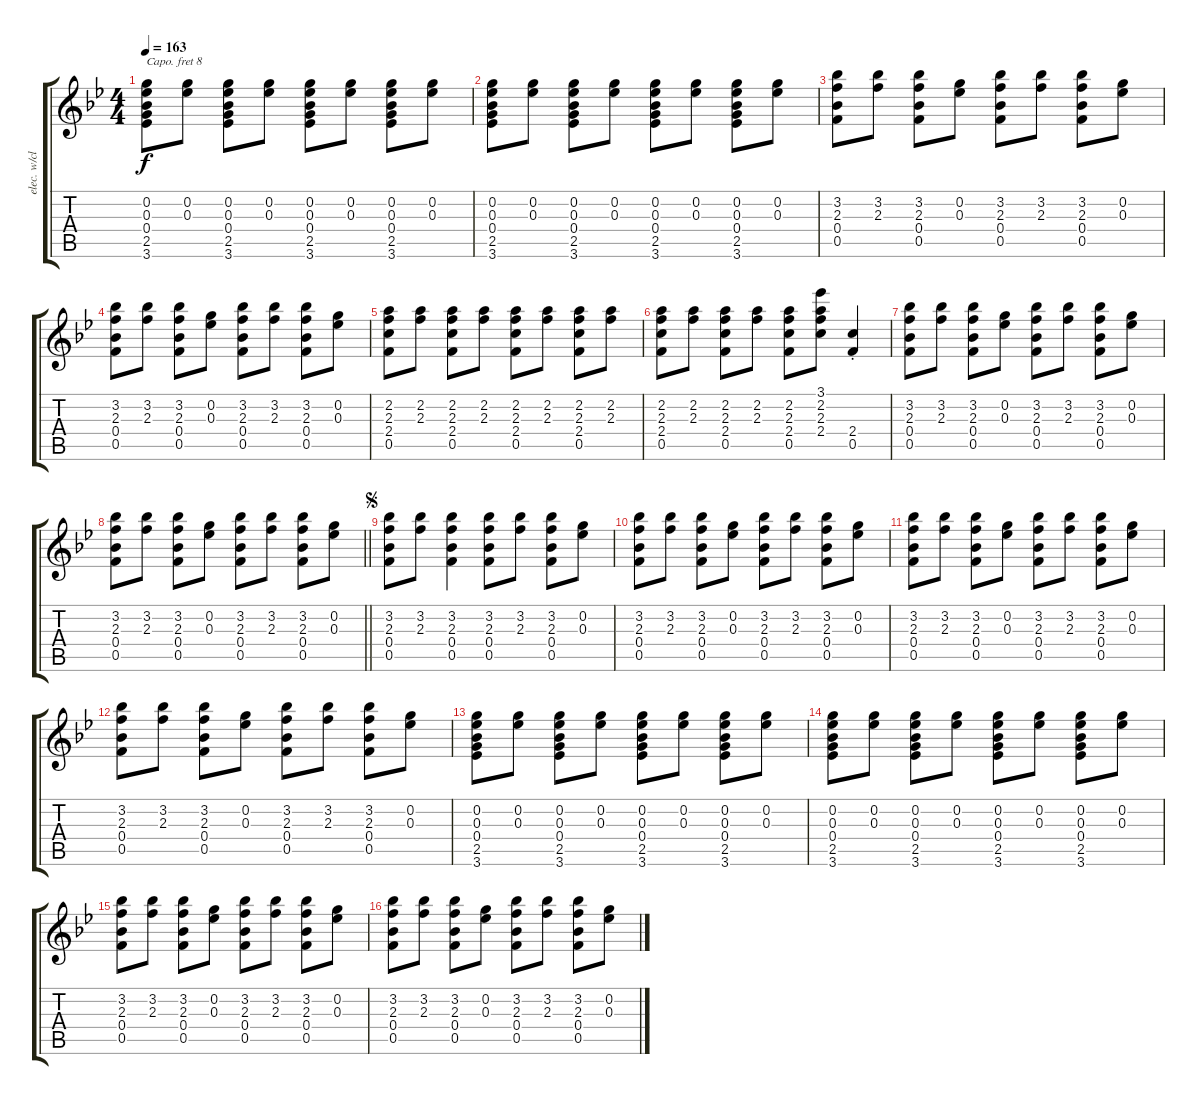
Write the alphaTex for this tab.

\track ("elec. w/clean tone" "elec. w/cl") {instrument electricguitarclean}
\staff {score tabs}
\capo 8
\tuning (E4 B3 G3 D3 A2 E2) {hide}
\ts (4 4)
\tempo 163
\clef g2
\ks bb
(0.2 0.3 0.4 2.5 3.6).8{dy f} (0.2 0.3).8 (0.2 0.3 0.4 2.5 3.6).8 (0.2 0.3).8 (0.2 0.3 0.4 2.5 3.6).8 (0.2 0.3).8 (0.2 0.3 0.4 2.5 3.6).8 (0.2 0.3).8 |
(0.2 0.3 0.4 2.5 3.6).8 (0.2 0.3).8 (0.2 0.3 0.4 2.5 3.6).8 (0.2 0.3).8 (0.2 0.3 0.4 2.5 3.6).8 (0.2 0.3).8 (0.2 0.3 0.4 2.5 3.6).8 (0.2 0.3).8 |
(3.2 2.3 0.4 0.5).8 (3.2 2.3).8 (3.2 2.3 0.4 0.5).8 (0.2 0.3).8 (3.2 2.3 0.4 0.5).8 (3.2 2.3).8 (3.2 2.3 0.4 0.5).8 (0.2 0.3).8 |
(3.2 2.3 0.4 0.5).8 (3.2 2.3).8 (3.2 2.3 0.4 0.5).8 (0.2 0.3).8 (3.2 2.3 0.4 0.5).8 (3.2 2.3).8 (3.2 2.3 0.4 0.5).8 (0.2 0.3).8 |
(2.2 2.3 2.4 0.5).8 (2.2 2.3).8 (2.2 2.3 2.4 0.5).8 (2.2 2.3).8 (2.2 2.3 2.4 0.5).8 (2.2 2.3).8 (2.2 2.3 2.4 0.5).8 (2.2 2.3).8 |
(2.2 2.3 2.4 0.5).8 (2.2 2.3).8 (2.2 2.3 2.4 0.5).8 (2.2 2.3).8 (2.2 2.3 2.4 0.5).8 (3.1 2.2 2.3 2.4).8 (2.4{st} 0.5{st}).4 |
(3.2 2.3 0.4 0.5).8 (3.2 2.3).8 (3.2 2.3 0.4 0.5).8 (0.2 0.3).8 (3.2 2.3 0.4 0.5).8 (3.2 2.3).8 (3.2 2.3 0.4 0.5).8 (0.2 0.3).8 |
\barLineRight lightlight
(3.2 2.3 0.4 0.5).8 (3.2 2.3).8 (3.2 2.3 0.4 0.5).8 (0.2 0.3).8 (3.2 2.3 0.4 0.5).8 (3.2 2.3).8 (3.2 2.3 0.4 0.5).8 (0.2 0.3).8 |
\jump segno
(3.2 2.3 0.4 0.5).8 (3.2 2.3).8 (3.2 2.3 0.4 0.5).4 (3.2 2.3 0.4 0.5).8 (3.2 2.3).8 (3.2 2.3 0.4 0.5).8 (0.2 0.3).8 |
(3.2 2.3 0.4 0.5).8 (3.2 2.3).8 (3.2 2.3 0.4 0.5).8 (0.2 0.3).8 (3.2 2.3 0.4 0.5).8 (3.2 2.3).8 (3.2 2.3 0.4 0.5).8 (0.2 0.3).8 |
(3.2 2.3 0.4 0.5).8 (3.2 2.3).8 (3.2 2.3 0.4 0.5).8 (0.2 0.3).8 (3.2 2.3 0.4 0.5).8 (3.2 2.3).8 (3.2 2.3 0.4 0.5).8 (0.2 0.3).8 |
(3.2 2.3 0.4 0.5).8 (3.2 2.3).8 (3.2 2.3 0.4 0.5).8 (0.2 0.3).8 (3.2 2.3 0.4 0.5).8 (3.2 2.3).8 (3.2 2.3 0.4 0.5).8 (0.2 0.3).8 |
(0.2 0.3 0.4 2.5 3.6).8 (0.2 0.3).8 (0.2 0.3 0.4 2.5 3.6).8 (0.2 0.3).8 (0.2 0.3 0.4 2.5 3.6).8 (0.2 0.3).8 (0.2 0.3 0.4 2.5 3.6).8 (0.2 0.3).8 |
(0.2 0.3 0.4 2.5 3.6).8 (0.2 0.3).8 (0.2 0.3 0.4 2.5 3.6).8 (0.2 0.3).8 (0.2 0.3 0.4 2.5 3.6).8 (0.2 0.3).8 (0.2 0.3 0.4 2.5 3.6).8 (0.2 0.3).8 |
(3.2 2.3 0.4 0.5).8 (3.2 2.3).8 (3.2 2.3 0.4 0.5).8 (0.2 0.3).8 (3.2 2.3 0.4 0.5).8 (3.2 2.3).8 (3.2 2.3 0.4 0.5).8 (0.2 0.3).8 |
(3.2 2.3 0.4 0.5).8 (3.2 2.3).8 (3.2 2.3 0.4 0.5).8 (0.2 0.3).8 (3.2 2.3 0.4 0.5).8 (3.2 2.3).8 (3.2 2.3 0.4 0.5).8 (0.2 0.3).8
